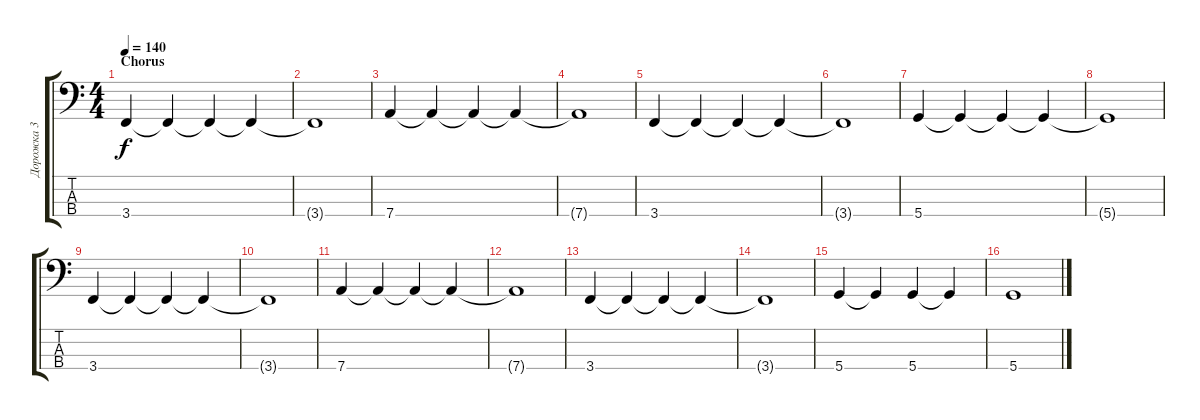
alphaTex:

\track ("Дорожка 3" "Дорожка 3") {instrument electricbassfinger}
\staff {score tabs}
\tuning (F2 C2 G1 D1) {hide}
\ts (4 4)
\section ("" "Chorus")
\tempo 140
\clef f4
\ks c
3.4.4{dy f} 3.4{t}.4 3.4{t}.4 3.4{t}.4 |
3.4{t}.1 |
7.4.4 7.4{t}.4 7.4{t}.4 7.4{t}.4 |
7.4{t}.1 |
3.4.4 3.4{t}.4 3.4{t}.4 3.4{t}.4 |
3.4{t}.1 |
5.4.4 5.4{t}.4 5.4{t}.4 5.4{t}.4 |
5.4{t}.1 |
3.4.4 3.4{t}.4 3.4{t}.4 3.4{t}.4 |
3.4{t}.1 |
7.4.4 7.4{t}.4 7.4{t}.4 7.4{t}.4 |
7.4{t}.1 |
3.4.4 3.4{t}.4 3.4{t}.4 3.4{t}.4 |
3.4{t}.1 |
5.4.4 5.4{t}.4 5.4.4 5.4{t}.4 |
5.4.1
